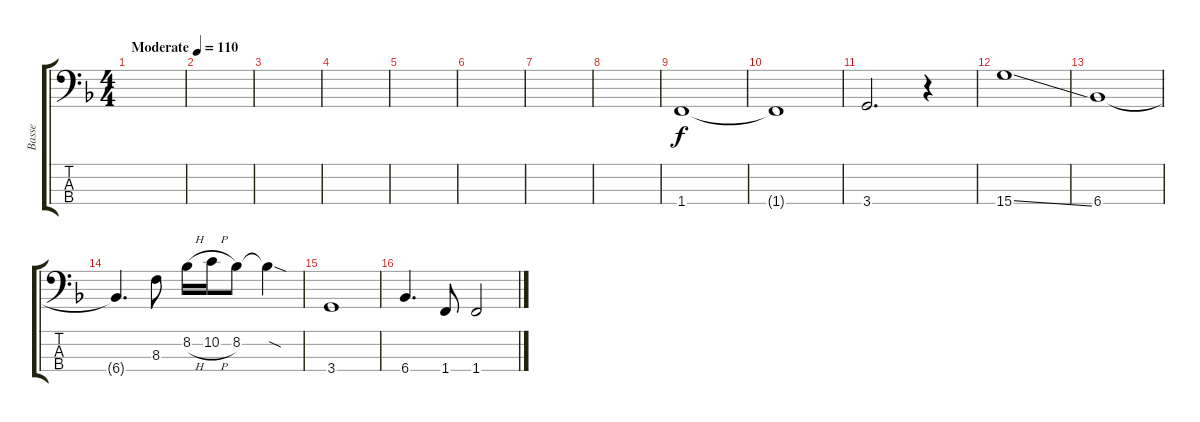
\track ("Basse" "Basse") {instrument electricbassfinger}
\staff {score tabs}
\tuning (G2 D2 A1 E1) {hide}
\ts (4 4)
\tempo (110 "Moderate")
\clef f4
\ks f
|
|
|
|
|
|
|
|
1.4.1 |
1.4{t}.1 |
3.4.2{d} r.4 |
15.4{ss}.1 |
6.4.1 |
6.4{t}.4{d} 8.3.8 8.2{h}.16 10.2{h}.16 8.2.8 8.2{sod t}.4 |
3.4.1 |
6.4.4{d} 1.4.8 1.4.2
